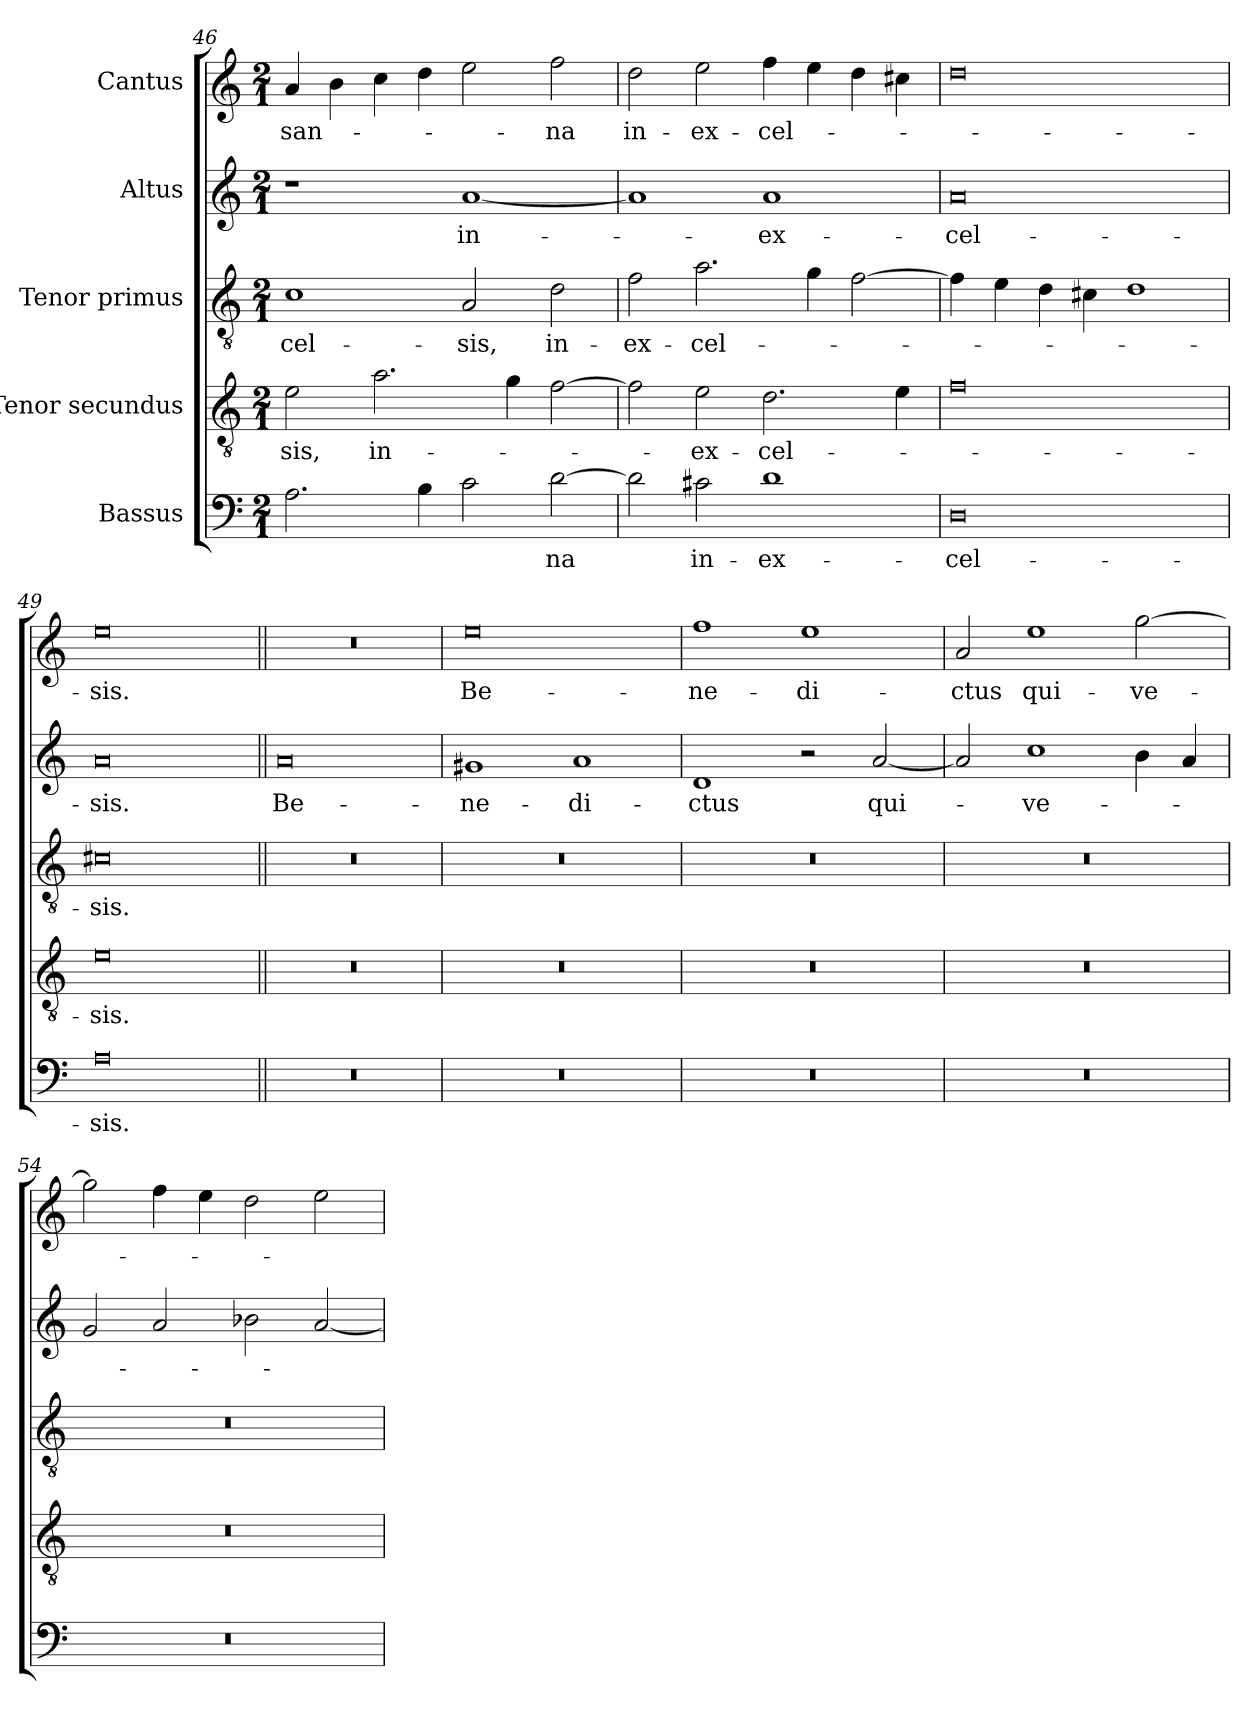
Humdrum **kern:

**kern	**text	**kern	**text	**kern	**text	**kern	**text	**kern	**text
*part5	*part5	*part4	*part4	*part3	*part3	*part2	*part2	*part1	*part1
*staff5	*staff5	*staff4	*staff4	*staff3	*staff3	*staff2	*staff2	*staff1	*staff1
*I"Bassus	*	*I"Tenor secundus	*	*I"Tenor primus	*	*I"Altus	*	*I"Cantus	*
*clefF4	*	*clefGv2	*	*clefGv2	*	*clefG2	*	*clefG2	*
*k[]	*	*k[]	*	*k[]	*	*k[]	*	*k[]	*
*M2/1	*	*M2/1	*	*M2/1	*	*M2/1	*	*M2/1	*
=46	=46	=46	=46	=46	=46	=46	=46	=46	=46
2.A\	.	2e\	-sis,	1c\	-cel-	1r	.	4a/	-san-
.	.	.	.	.	.	.	.	4b\	.
.	.	2.a\	in-	.	.	.	.	4cc\	.
4B\	.	.	.	.	.	.	.	4dd\	.
2c\	.	.	.	2A/	-sis,	[1a/	in-	2ee\	.
.	.	4g\	.	.	.	.	.	.	.
[2d\	-na	[2f\	.	2d\	in-	.	.	2ff\	-na
=47	=47	=47	=47	=47	=47	=47	=47	=47	=47
2d\]	.	2f\]	.	2f\	ex-	1a/]	.	2dd\	in-
2c#X\	in-	2e\	ex-	2.a\	-cel-	.	.	2ee\	ex-
1d\	ex-	2.d\	-cel-	.	.	1a/	ex-	4ff\	-cel-
.	.	.	.	4g\	.	.	.	4ee\	.
.	.	.	.	[2f\	.	.	.	4dd\	.
.	.	4e\	.	.	.	.	.	4cc#X\	.
=48	=48	=48	=48	=48	=48	=48	=48	=48	=48
0D\	-cel-	0f\	.	4f\]	.	0a/	-cel-	0dd\	.
.	.	.	.	4e\	.	.	.	.	.
.	.	.	.	4d\	.	.	.	.	.
.	.	.	.	4c#X\	.	.	.	.	.
.	.	.	.	1d\	.	.	.	.	.
=49	=49	=49	=49	=49	=49	=49	=49	=49	=49
0A\	-sis.	0e\	-sis.	0c#X\	-sis.	0a/	-sis.	0ee\	-sis.
=50||	=50||	=50||	=50||	=50||	=50||	=50||	=50||	=50||	=50||
0r	.	0r	.	0r	.	0a/	Be-	0r	.
=51	=51	=51	=51	=51	=51	=51	=51	=51	=51
0r	.	0r	.	0r	.	1g#X/	-ne-	0ee\	Be-
.	.	.	.	.	.	1a/	-di-	.	.
=52	=52	=52	=52	=52	=52	=52	=52	=52	=52
0r	.	0r	.	0r	.	1d/	-ctus	1ff\	-ne-
.	.	.	.	.	.	2r	.	1ee\	-di-
.	.	.	.	.	.	[2a/	qui-	.	.
=53	=53	=53	=53	=53	=53	=53	=53	=53	=53
0r	.	0r	.	0r	.	2a/]	.	2a/	-ctus
.	.	.	.	.	.	1cc\	ve-	1ee\	qui-
.	.	.	.	.	.	4b\	.	[2gg\	ve-
.	.	.	.	.	.	4a/	.	.	.
=54	=54	=54	=54	=54	=54	=54	=54	=54	=54
0r	.	0r	.	0r	.	2g/	.	2gg\]	.
.	.	.	.	.	.	2a/	.	4ff\	.
.	.	.	.	.	.	.	.	4ee\	.
.	.	.	.	.	.	2b-X\	.	2dd\	.
.	.	.	.	.	.	[2a/	.	2ee\	.
=	=	=	=	=	=	=	=	=	=
*-	*-	*-	*-	*-	*-	*-	*-	*-	*-
